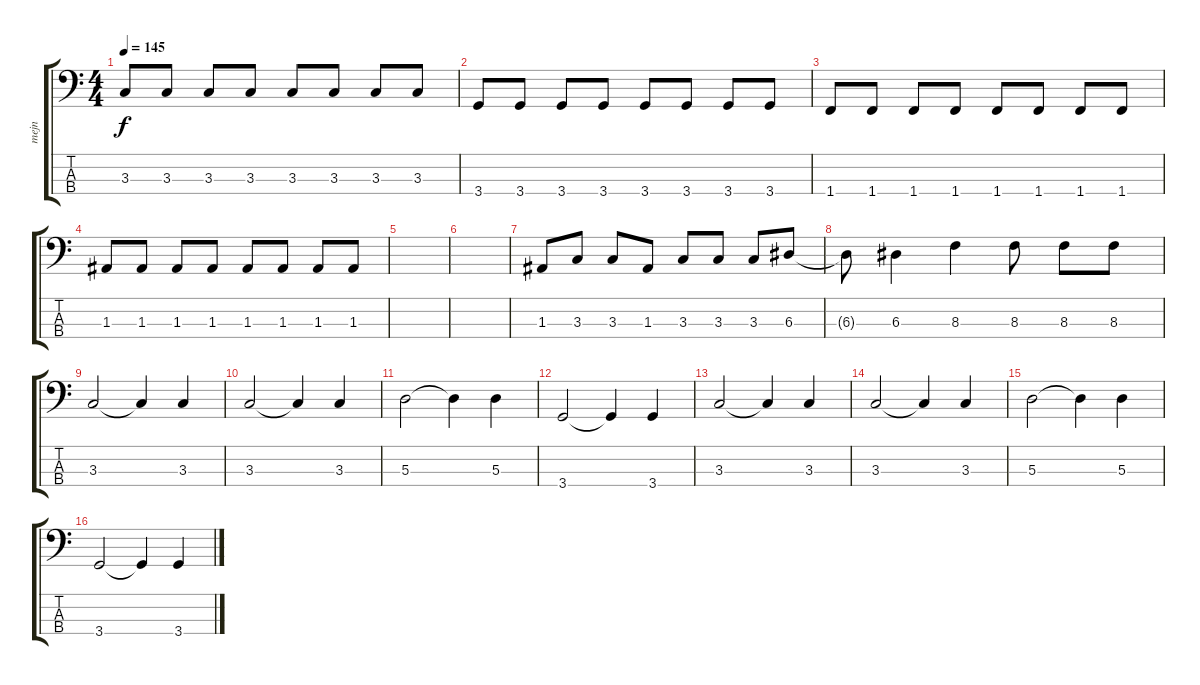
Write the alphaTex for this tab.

\track ("mejn" "mejn") {instrument electricbassfinger}
\staff {score tabs}
\tuning (G2 D2 A1 E1) {hide}
\ts (4 4)
\tempo 145
\clef f4
\ks c
3.3.8{dy f} 3.3.8 3.3.8 3.3.8 3.3.8 3.3.8 3.3.8 3.3.8 |
3.4.8 3.4.8 3.4.8 3.4.8 3.4.8 3.4.8 3.4.8 3.4.8 |
1.4.8 1.4.8 1.4.8 1.4.8 1.4.8 1.4.8 1.4.8 1.4.8 |
1.3.8 1.3.8 1.3.8 1.3.8 1.3.8 1.3.8 1.3.8 1.3.8 |
|
|
1.3.8 3.3.8 3.3.8 1.3.8 3.3.8 3.3.8 3.3.8 6.3.8 |
6.3{t}.8 6.3.4 8.3.4 8.3.8 8.3.8 8.3.8 |
3.3.2 3.3{t}.4 3.3.4 |
3.3.2 3.3{t}.4 3.3.4 |
5.3.2 5.3{t}.4 5.3.4 |
3.4.2 3.4{t}.4 3.4.4 |
3.3.2 3.3{t}.4 3.3.4 |
3.3.2 3.3{t}.4 3.3.4 |
5.3.2 5.3{t}.4 5.3.4 |
3.4.2 3.4{t}.4 3.4.4
